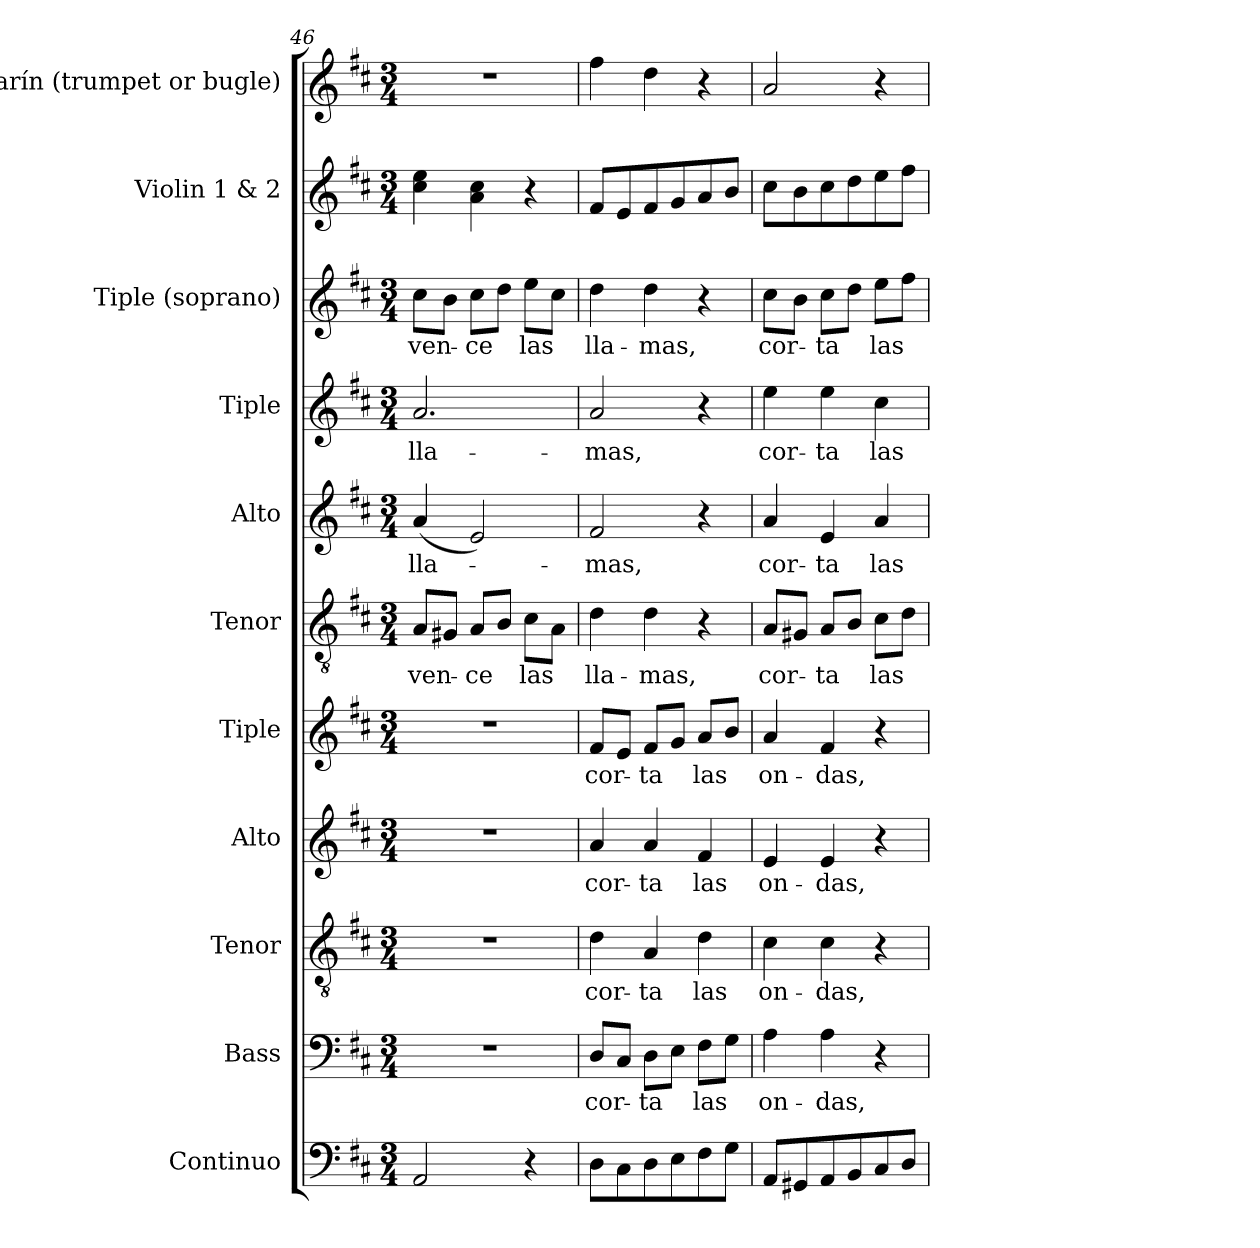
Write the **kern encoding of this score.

**kern	**kern	**text	**kern	**text	**kern	**text	**kern	**text	**kern	**text	**kern	**text	**kern	**text	**kern	**text	**kern	**kern
*part11	*part10	*part10	*part9	*part9	*part8	*part8	*part7	*part7	*part6	*part6	*part5	*part5	*part4	*part4	*part3	*part3	*part2	*part1
*staff11	*staff10	*staff10	*staff9	*staff9	*staff8	*staff8	*staff7	*staff7	*staff6	*staff6	*staff5	*staff5	*staff4	*staff4	*staff3	*staff3	*staff2	*staff1
*I"Continuo	*I"Bass	*	*I"Tenor	*	*I"Alto	*	*I"Tiple	*	*I"Tenor	*	*I"Alto	*	*I"Tiple	*	*I"Tiple (soprano)	*	*I"Violin 1  & 2	*I"Clarín (trumpet or bugle)
*I'Cont.	*I'B.	*	*I'T.	*	*I'A.	*	*	*	*I'T.	*	*I'A.	*	*	*	*I'S.	*	*	*I'Tr.
*clefF4	*clefF4	*	*clefGv2	*	*clefG2	*	*clefG2	*	*clefGv2	*	*clefG2	*	*clefG2	*	*clefG2	*	*clefG2	*clefG2
*	*	*	*ITrd7c12	*	*	*	*	*	*ITrd7c12	*	*	*	*	*	*	*	*	*
*k[f#c#]	*k[f#c#]	*	*k[f#c#]	*	*k[f#c#]	*	*k[f#c#]	*	*k[f#c#]	*	*k[f#c#]	*	*k[f#c#]	*	*k[f#c#]	*	*k[f#c#]	*k[f#c#]
*D:	*D:	*	*D:	*	*D:	*	*D:	*	*D:	*	*D:	*	*D:	*	*D:	*	*D:	*D:
*M3/4	*M3/4	*	*M3/4	*	*M3/4	*	*M3/4	*	*M3/4	*	*M3/4	*	*M3/4	*	*M3/4	*	*M3/4	*M3/4
=46	=46	=46	=46	=46	=46	=46	=46	=46	=46	=46	=46	=46	=46	=46	=46	=46	=46	=46
!	!LO:N:vis=1	!	!LO:N:vis=1	!	!LO:N:vis=1	!	!LO:N:vis=1	!	!	!	!	!	!	!	!	!	!	!
!	!	!	!	!	!	!	!	!	!	!LO:LY:b:color=#000000	!	!	!	!	!	!	!	!
!	!	!	!	!	!	!	!	!	!	!	!	!LO:LY:b:color=#000000	!	!	!	!	!	!
!	!	!	!	!	!	!	!	!	!	!	!	!	!	!LO:LY:b:color=#000000	!	!	!	!
!	!	!	!	!	!	!	!	!	!	!	!	!	!	!	!	!LO:LY:b:color=#000000	!	!LO:N:vis=1
2AAi/	2.r	.	2.r	.	2.r	.	2.r	.	8AAi/L	ven-	(4ai/	lla-	2.ai/	lla-	8cc#i\L	ven-	4cc#i\ 4eei	2.r
.	.	.	.	.	.	.	.	.	8GG#Xi/J	.	.	.	.	.	8bi\J	.	.	.
!	!	!	!	!	!	!	!	!	!	!LO:LY:b:color=#000000	!	!	!	!	!	!	!	!
!	!	!	!	!	!	!	!	!	!	!	!	!	!	!	!	!LO:LY:b:color=#000000	!	!
.	.	.	.	.	.	.	.	.	8AAi/L	-ce	2ei/)	.	.	.	8cc#i\L	-ce	4ai\ 4cc#i	.
.	.	.	.	.	.	.	.	.	8BBi/J	.	.	.	.	.	8ddi\J	.	.	.
!	!	!	!	!	!	!	!	!	!	!LO:LY:b:color=#000000	!	!	!	!	!	!	!	!
!	!	!	!	!	!	!	!	!	!	!	!	!	!	!	!	!LO:LY:b:color=#000000	!	!
4r	.	.	.	.	.	.	.	.	8C#i\L	las	.	.	.	.	8eei\L	las	4r	.
.	.	.	.	.	.	.	.	.	8AAi\J	.	.	.	.	.	8cc#i\J	.	.	.
=47	=47	=47	=47	=47	=47	=47	=47	=47	=47	=47	=47	=47	=47	=47	=47	=47	=47	=47
!	!	!LO:LY:b:color=#000000	!	!	!	!	!	!	!	!	!	!	!	!	!	!	!	!
!	!	!	!	!LO:LY:b:color=#000000	!	!	!	!	!	!	!	!	!	!	!	!	!	!
!	!	!	!	!	!	!LO:LY:b:color=#000000	!	!	!	!	!	!	!	!	!	!	!	!
!	!	!	!	!	!	!	!	!LO:LY:b:color=#000000	!	!	!	!	!	!	!	!	!	!
!	!	!	!	!	!	!	!	!	!	!LO:LY:b:color=#000000	!	!	!	!	!	!	!	!
!	!	!	!	!	!	!	!	!	!	!	!	!LO:LY:b:color=#000000	!	!	!	!	!	!
!	!	!	!	!	!	!	!	!	!	!	!	!	!	!LO:LY:b:color=#000000	!	!	!	!
!	!	!	!	!	!	!	!	!	!	!	!	!	!	!	!	!LO:LY:b:color=#000000	!	!
8Di\L	8Di/L	cor-	4Di\	cor-	4ai/	cor-	8f#i/L	cor-	4Di\	lla-	2f#i/	-mas,	2ai/	-mas,	4ddi\	lla-	8f#i/L	4ff#i\
8C#i\	8C#i/J	.	.	.	.	.	8ei/J	.	.	.	.	.	.	.	.	.	8ei/	.
!	!	!LO:LY:b:color=#000000	!	!	!	!	!	!	!	!	!	!	!	!	!	!	!	!
!	!	!	!	!LO:LY:b:color=#000000	!	!	!	!	!	!	!	!	!	!	!	!	!	!
!	!	!	!	!	!	!LO:LY:b:color=#000000	!	!	!	!	!	!	!	!	!	!	!	!
!	!	!	!	!	!	!	!	!LO:LY:b:color=#000000	!	!	!	!	!	!	!	!	!	!
!	!	!	!	!	!	!	!	!	!	!LO:LY:b:color=#000000	!	!	!	!	!	!	!	!
!	!	!	!	!	!	!	!	!	!	!	!	!	!	!	!	!LO:LY:b:color=#000000	!	!
8Di\	8Di\L	-ta	4AAi/	-ta	4ai/	-ta	8f#i/L	-ta	4Di\	-mas,	.	.	.	.	4ddi\	-mas,	8f#i/	4ddi\
8Ei\	8Ei\J	.	.	.	.	.	8gi/J	.	.	.	.	.	.	.	.	.	8gi/	.
!	!	!LO:LY:b:color=#000000	!	!	!	!	!	!	!	!	!	!	!	!	!	!	!	!
!	!	!	!	!LO:LY:b:color=#000000	!	!	!	!	!	!	!	!	!	!	!	!	!	!
!	!	!	!	!	!	!LO:LY:b:color=#000000	!	!	!	!	!	!	!	!	!	!	!	!
!	!	!	!	!	!	!	!	!LO:LY:b:color=#000000	!	!	!	!	!	!	!	!	!	!
8F#i\	8F#i\L	las	4Di\	las	4f#i/	las	8ai/L	las	4r	.	4r	.	4r	.	4r	.	8ai/	4r
8Gi\J	8Gi\J	.	.	.	.	.	8bi/J	.	.	.	.	.	.	.	.	.	8bi/J	.
=48	=48	=48	=48	=48	=48	=48	=48	=48	=48	=48	=48	=48	=48	=48	=48	=48	=48	=48
!	!	!LO:LY:b:color=#000000	!	!	!	!	!	!	!	!	!	!	!	!	!	!	!	!
!	!	!	!	!LO:LY:b:color=#000000	!	!	!	!	!	!	!	!	!	!	!	!	!	!
!	!	!	!	!	!	!LO:LY:b:color=#000000	!	!	!	!	!	!	!	!	!	!	!	!
!	!	!	!	!	!	!	!	!LO:LY:b:color=#000000	!	!	!	!	!	!	!	!	!	!
!	!	!	!	!	!	!	!	!	!	!LO:LY:b:color=#000000	!	!	!	!	!	!	!	!
!	!	!	!	!	!	!	!	!	!	!	!	!LO:LY:b:color=#000000	!	!	!	!	!	!
!	!	!	!	!	!	!	!	!	!	!	!	!	!	!LO:LY:b:color=#000000	!	!	!	!
!	!	!	!	!	!	!	!	!	!	!	!	!	!	!	!	!LO:LY:b:color=#000000	!	!
8AAi/L	4Ai\	on-	4C#i\	on-	4ei/	on-	4ai/	on-	8AAi/L	cor-	4ai/	cor-	4eei\	cor-	8cc#i\L	cor-	8cc#i\L	2ai/
8GG#Xi/	.	.	.	.	.	.	.	.	8GG#Xi/J	.	.	.	.	.	8bi\J	.	8bi\	.
!	!	!LO:LY:b:color=#000000	!	!	!	!	!	!	!	!	!	!	!	!	!	!	!	!
!	!	!	!	!LO:LY:b:color=#000000	!	!	!	!	!	!	!	!	!	!	!	!	!	!
!	!	!	!	!	!	!LO:LY:b:color=#000000	!	!	!	!	!	!	!	!	!	!	!	!
!	!	!	!	!	!	!	!	!LO:LY:b:color=#000000	!	!	!	!	!	!	!	!	!	!
!	!	!	!	!	!	!	!	!	!	!LO:LY:b:color=#000000	!	!	!	!	!	!	!	!
!	!	!	!	!	!	!	!	!	!	!	!	!LO:LY:b:color=#000000	!	!	!	!	!	!
!	!	!	!	!	!	!	!	!	!	!	!	!	!	!LO:LY:b:color=#000000	!	!	!	!
!	!	!	!	!	!	!	!	!	!	!	!	!	!	!	!	!LO:LY:b:color=#000000	!	!
8AAi/	4Ai\	-das,	4C#i\	-das,	4ei/	-das,	4f#i/	-das,	8AAi/L	-ta	4ei/	-ta	4eei\	-ta	8cc#i\L	-ta	8cc#i\	.
8BBi/	.	.	.	.	.	.	.	.	8BBi/J	.	.	.	.	.	8ddi\J	.	8ddi\	.
!	!	!	!	!	!	!	!	!	!	!LO:LY:b:color=#000000	!	!	!	!	!	!	!	!
!	!	!	!	!	!	!	!	!	!	!	!	!LO:LY:b:color=#000000	!	!	!	!	!	!
!	!	!	!	!	!	!	!	!	!	!	!	!	!	!LO:LY:b:color=#000000	!	!	!	!
!	!	!	!	!	!	!	!	!	!	!	!	!	!	!	!	!LO:LY:b:color=#000000	!	!
8C#i/	4r	.	4r	.	4r	.	4r	.	8C#i\L	las	4ai/	las	4cc#i\	las	8eei\L	las	8eei\	4r
8Di/J	.	.	.	.	.	.	.	.	8Di\J	.	.	.	.	.	8ff#i\J	.	8ff#i\J	.
=	=	=	=	=	=	=	=	=	=	=	=	=	=	=	=	=	=	=
*-	*-	*-	*-	*-	*-	*-	*-	*-	*-	*-	*-	*-	*-	*-	*-	*-	*-	*-
